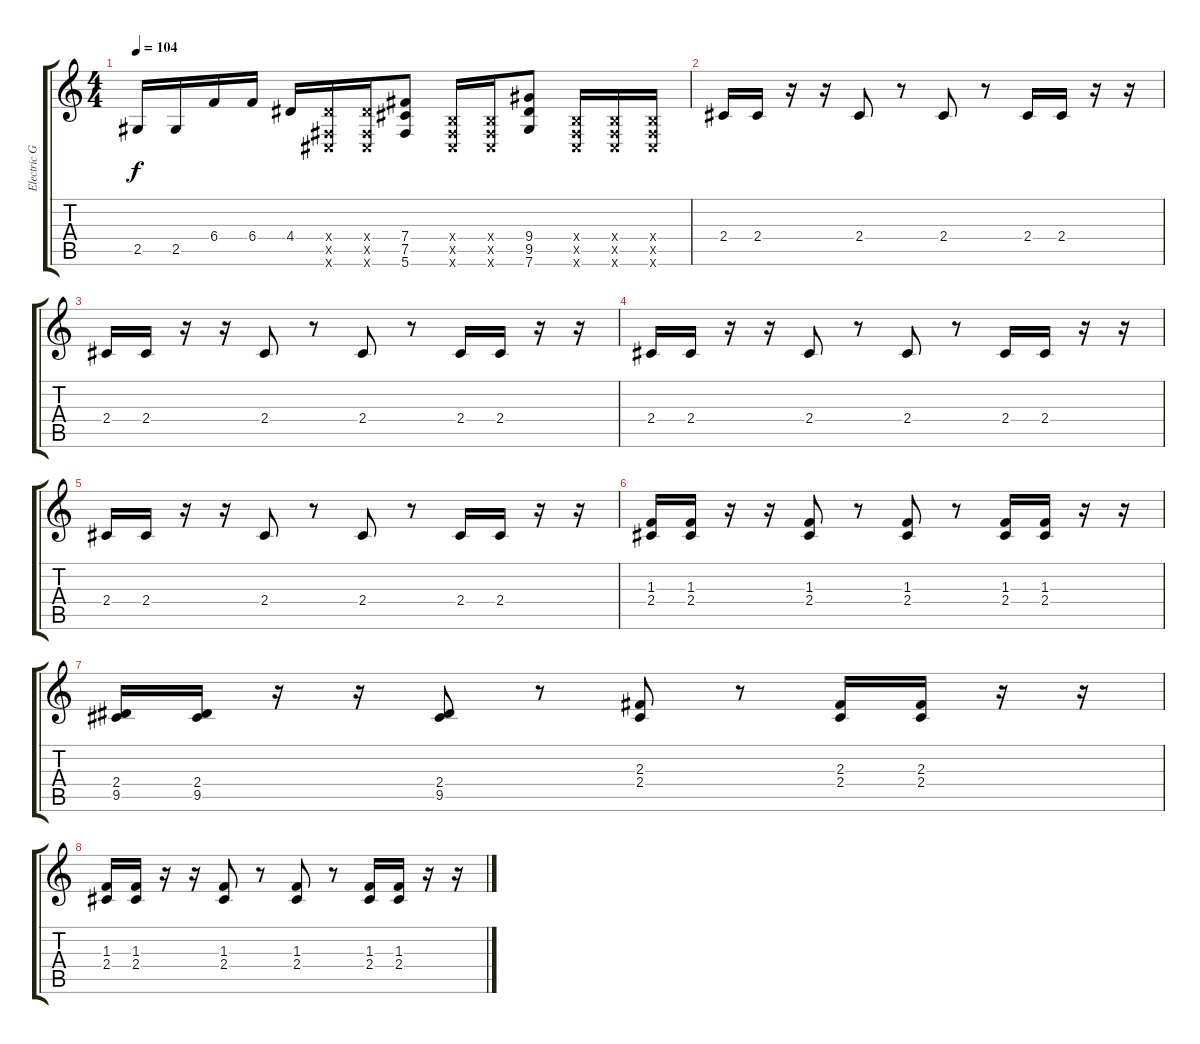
\track ("Electric Guitar Left" "Electric G") {instrument distortionguitar}
\staff {score tabs}
\tuning (Db4 Ab3 E3 B2 Gb2 Db2) {hide}
\ts (4 4)
\tempo 104
\clef g2
\ks c
2.5{t}.16{dy f} 2.5.16 6.4.16 6.4.16 4.4.16 (4.4{x} 0.5{x} 0.6{x}).16 (4.4{x} 0.5{x} 0.6{x}).16 (7.4 7.5 5.6).8 (0.4{x} 0.5{x} 0.6{x}).16 (0.4{x} 0.5{x} 0.6{x}).16 (9.4 9.5 7.6).8 (0.4{x} 0.5{x} 0.6{x}).16 (0.4{x} 0.5{x} 0.6{x}).16 (0.4{x} 0.5{x} 0.6{x}).16 |
2.4.16 2.4.16 r.16 r.16 2.4.8 r.8 2.4.8 r.8 2.4.16 2.4.16 r.16 r.16 |
2.4.16 2.4.16 r.16 r.16 2.4.8 r.8 2.4.8 r.8 2.4.16 2.4.16 r.16 r.16 |
2.4.16 2.4.16 r.16 r.16 2.4.8 r.8 2.4.8 r.8 2.4.16 2.4.16 r.16 r.16 |
2.4.16 2.4.16 r.16 r.16 2.4.8 r.8 2.4.8 r.8 2.4.16 2.4.16 r.16 r.16 |
(1.3 2.4).16 (1.3 2.4).16 r.16 r.16 (1.3 2.4).8 r.8 (1.3 2.4).8 r.8 (1.3 2.4).16 (1.3 2.4).16 r.16 r.16 |
(2.4 9.5).16 (2.4 9.5).16 r.16 r.16 (2.4 9.5).8 r.8 (2.3 2.4).8 r.8 (2.3 2.4).16 (2.3 2.4).16 r.16 r.16 |
(1.3 2.4).16 (1.3 2.4).16 r.16 r.16 (1.3 2.4).8 r.8 (1.3 2.4).8 r.8 (1.3 2.4).16 (1.3 2.4).16 r.16 r.16
